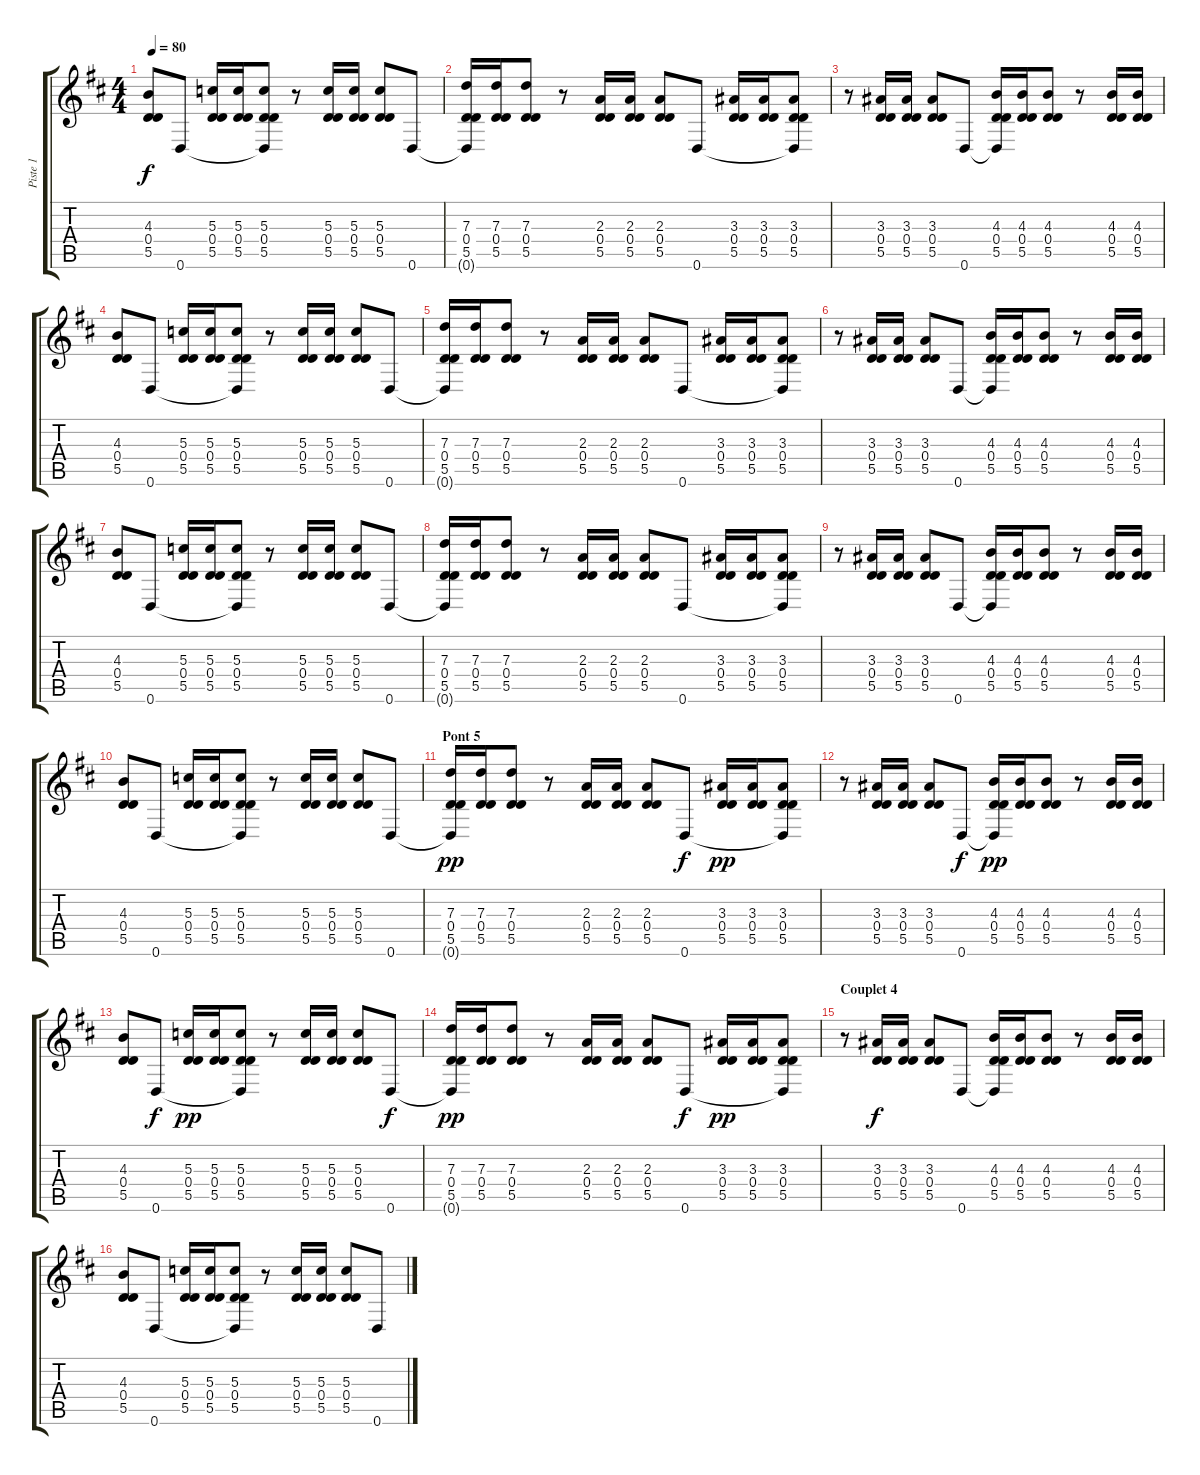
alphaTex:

\track ("Piste 1" "Piste 1") {instrument overdrivenguitar}
\staff {score tabs}
\tuning (D4 A3 G3 D3 A2 D2) {hide}
\ts (4 4)
\tempo 80
\clef g2
\ks d
(4.3 0.4 5.5).8{dy f} 0.6.8 (5.3 0.4 5.5).16 (5.3 0.4 5.5).16 (5.3 0.4 5.5 0.6{t}).8 r.8 (5.3 0.4 5.5).16 (5.3 0.4 5.5).16 (5.3 0.4 5.5).8 0.6.8 |
(7.3 0.4 5.5 0.6{t}).16 (7.3 0.4 5.5).16 (7.3 0.4 5.5).8 r.8 (2.3 0.4 5.5).16 (2.3 0.4 5.5).16 (2.3 0.4 5.5).8 0.6.8 (3.3 0.4 5.5).16 (3.3 0.4 5.5).16 (3.3 0.4 5.5 0.6{t}).8 |
r.8 (3.3 0.4 5.5).16 (3.3 0.4 5.5).16 (3.3 0.4 5.5).8 0.6.8 (4.3 0.4 5.5 0.6{t}).16 (4.3 0.4 5.5).16 (4.3 0.4 5.5).8 r.8 (4.3 0.4 5.5).16 (4.3 0.4 5.5).16 |
(4.3 0.4 5.5).8 0.6.8 (5.3 0.4 5.5).16 (5.3 0.4 5.5).16 (5.3 0.4 5.5 0.6{t}).8 r.8 (5.3 0.4 5.5).16 (5.3 0.4 5.5).16 (5.3 0.4 5.5).8 0.6.8 |
(7.3 0.4 5.5 0.6{t}).16 (7.3 0.4 5.5).16 (7.3 0.4 5.5).8 r.8 (2.3 0.4 5.5).16 (2.3 0.4 5.5).16 (2.3 0.4 5.5).8 0.6.8 (3.3 0.4 5.5).16 (3.3 0.4 5.5).16 (3.3 0.4 5.5 0.6{t}).8 |
r.8 (3.3 0.4 5.5).16 (3.3 0.4 5.5).16 (3.3 0.4 5.5).8 0.6.8 (4.3 0.4 5.5 0.6{t}).16 (4.3 0.4 5.5).16 (4.3 0.4 5.5).8 r.8 (4.3 0.4 5.5).16 (4.3 0.4 5.5).16 |
(4.3 0.4 5.5).8 0.6.8 (5.3 0.4 5.5).16 (5.3 0.4 5.5).16 (5.3 0.4 5.5 0.6{t}).8 r.8 (5.3 0.4 5.5).16 (5.3 0.4 5.5).16 (5.3 0.4 5.5).8 0.6.8 |
(7.3 0.4 5.5 0.6{t}).16 (7.3 0.4 5.5).16 (7.3 0.4 5.5).8 r.8 (2.3 0.4 5.5).16 (2.3 0.4 5.5).16 (2.3 0.4 5.5).8 0.6.8 (3.3 0.4 5.5).16 (3.3 0.4 5.5).16 (3.3 0.4 5.5 0.6{t}).8 |
r.8 (3.3 0.4 5.5).16 (3.3 0.4 5.5).16 (3.3 0.4 5.5).8 0.6.8 (4.3 0.4 5.5 0.6{t}).16 (4.3 0.4 5.5).16 (4.3 0.4 5.5).8 r.8 (4.3 0.4 5.5).16 (4.3 0.4 5.5).16 |
(4.3 0.4 5.5).8 0.6.8 (5.3 0.4 5.5).16 (5.3 0.4 5.5).16 (5.3 0.4 5.5 0.6{t}).8 r.8 (5.3 0.4 5.5).16 (5.3 0.4 5.5).16 (5.3 0.4 5.5).8 0.6.8 |
\section ("" "Pont 5")
(7.3 0.4 5.5 0.6{t}).16{dy pp} (7.3 0.4 5.5).16 (7.3 0.4 5.5).8 r.8 (2.3 0.4 5.5).16 (2.3 0.4 5.5).16 (2.3 0.4 5.5).8 0.6.8{dy f} (3.3 0.4 5.5).16{dy pp} (3.3 0.4 5.5).16 (3.3 0.4 5.5 0.6{t}).8 |
r.8 (3.3 0.4 5.5).16 (3.3 0.4 5.5).16 (3.3 0.4 5.5).8 0.6.8{dy f} (4.3 0.4 5.5 0.6{t}).16{dy pp} (4.3 0.4 5.5).16 (4.3 0.4 5.5).8 r.8 (4.3 0.4 5.5).16 (4.3 0.4 5.5).16 |
(4.3 0.4 5.5).8 0.6.8{dy f} (5.3 0.4 5.5).16{dy pp} (5.3 0.4 5.5).16 (5.3 0.4 5.5 0.6{t}).8 r.8 (5.3 0.4 5.5).16 (5.3 0.4 5.5).16 (5.3 0.4 5.5).8 0.6.8{dy f} |
(7.3 0.4 5.5 0.6{t}).16{dy pp} (7.3 0.4 5.5).16 (7.3 0.4 5.5).8 r.8 (2.3 0.4 5.5).16 (2.3 0.4 5.5).16 (2.3 0.4 5.5).8 0.6.8{dy f} (3.3 0.4 5.5).16{dy pp} (3.3 0.4 5.5).16 (3.3 0.4 5.5 0.6{t}).8 |
\section ("" "Couplet 4")
r.8 (3.3 0.4 5.5).16{dy f} (3.3 0.4 5.5).16 (3.3 0.4 5.5).8 0.6.8 (4.3 0.4 5.5 0.6{t}).16 (4.3 0.4 5.5).16 (4.3 0.4 5.5).8 r.8 (4.3 0.4 5.5).16 (4.3 0.4 5.5).16 |
(4.3 0.4 5.5).8 0.6.8 (5.3 0.4 5.5).16 (5.3 0.4 5.5).16 (5.3 0.4 5.5 0.6{t}).8 r.8 (5.3 0.4 5.5).16 (5.3 0.4 5.5).16 (5.3 0.4 5.5).8 0.6.8
